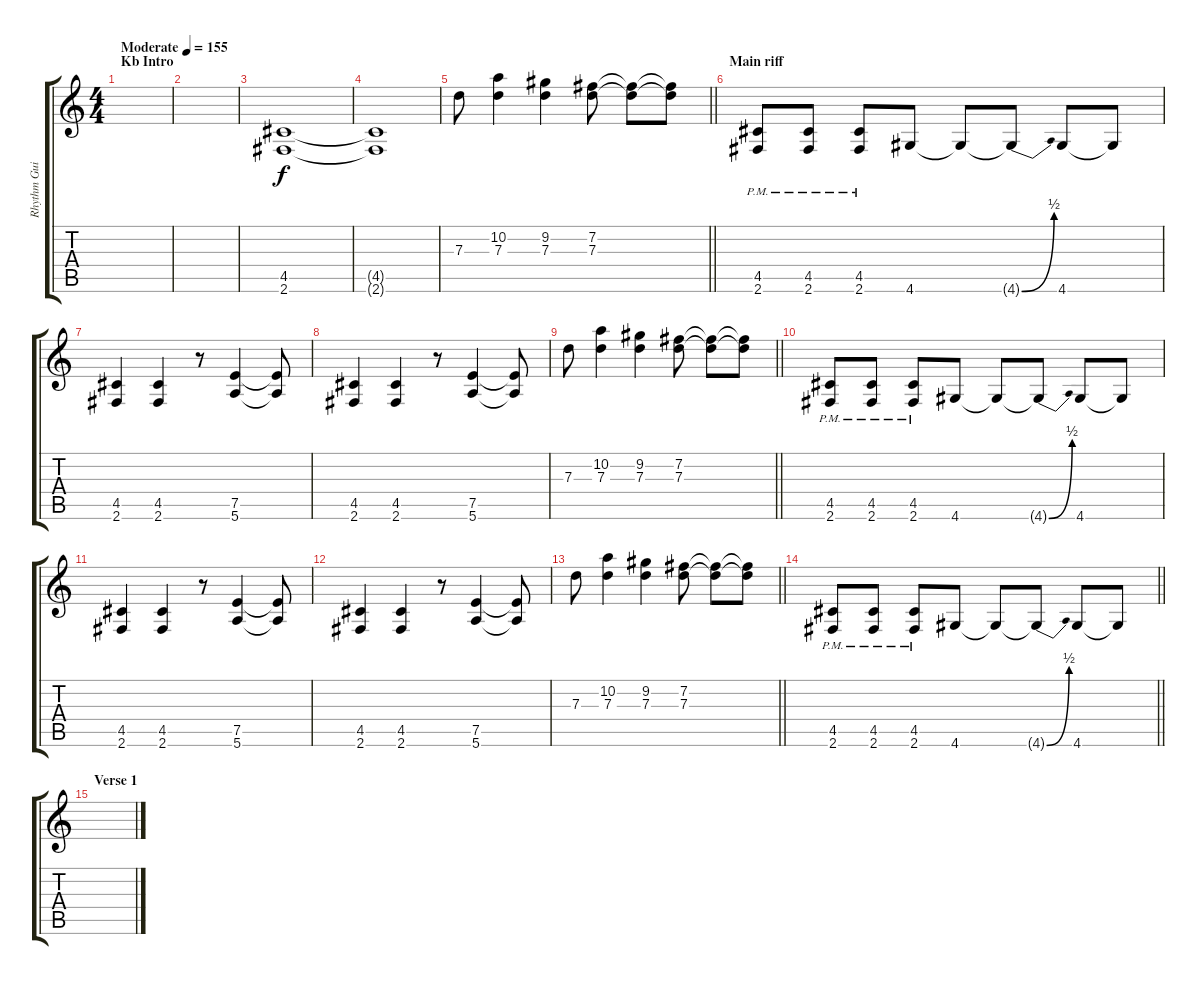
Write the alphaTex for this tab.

\track ("Rhythm Guitar" "Rhythm Gui") {instrument distortionguitar}
\staff {score tabs}
\tuning (E4 B3 G3 D3 A2 E2) {hide}
\ts (4 4)
\section ("" "Kb Intro")
\tempo (155 "Moderate")
\clef g2
\ks c
|
|
(4.5 2.6).1 |
(4.5{t} 2.6{t}).1 |
\barLineRight lightlight
7.3.8 (10.2 7.3).4 (9.2 7.3).4 (7.2 7.3).8 (7.2{t} 7.3{t}).8 (7.2{t} 7.3{t}).8 |
\section ("" "Main riff")
(4.5{pm} 2.6{pm}).8 (4.5{pm} 2.6{pm}).8 (4.5{pm} 2.6{pm}).8 4.6.8 4.6{t}.8 4.6{be (bend 0 0 60 2) t}.8 4.6.8 4.6{t}.8 |
(4.5 2.6).4 (4.5 2.6).4 r.8 (7.5 5.6).4 (7.5{t} 5.6{t}).8 |
(4.5 2.6).4 (4.5 2.6).4 r.8 (7.5 5.6).4 (7.5{t} 5.6{t}).8 |
\barLineRight lightlight
7.3.8 (10.2 7.3).4 (9.2 7.3).4 (7.2 7.3).8 (7.2{t} 7.3{t}).8 (7.2{t} 7.3{t}).8 |
(4.5{pm} 2.6{pm}).8 (4.5{pm} 2.6{pm}).8 (4.5{pm} 2.6{pm}).8 4.6.8 4.6{t}.8 4.6{be (bend 0 0 60 2) t}.8 4.6.8 4.6{t}.8 |
(4.5 2.6).4 (4.5 2.6).4 r.8 (7.5 5.6).4 (7.5{t} 5.6{t}).8 |
(4.5 2.6).4 (4.5 2.6).4 r.8 (7.5 5.6).4 (7.5{t} 5.6{t}).8 |
\barLineRight lightlight
7.3.8 (10.2 7.3).4 (9.2 7.3).4 (7.2 7.3).8 (7.2{t} 7.3{t}).8 (7.2{t} 7.3{t}).8 |
\barLineRight lightlight
(4.5{pm} 2.6{pm}).8 (4.5{pm} 2.6{pm}).8 (4.5{pm} 2.6{pm}).8 4.6.8 4.6{t}.8 4.6{be (bend 0 0 60 2) t}.8 4.6.8 4.6{t}.8 |
\section ("" "Verse 1")
